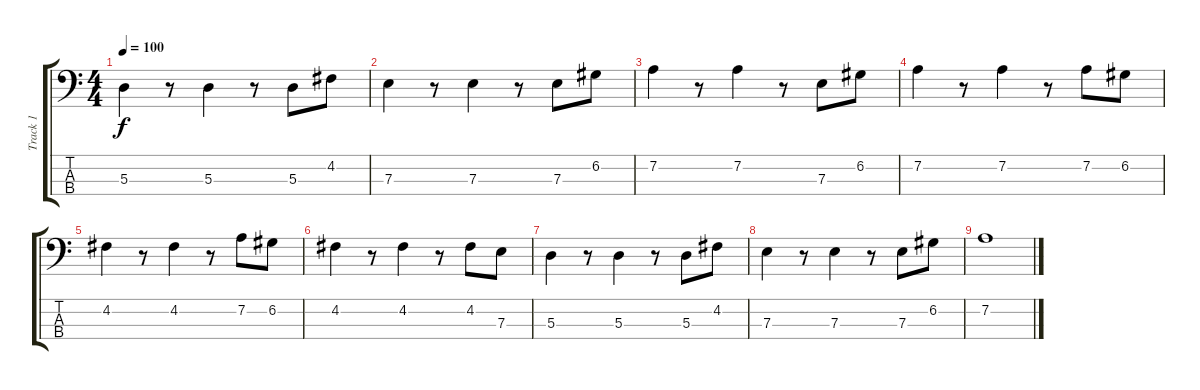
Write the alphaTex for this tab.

\track ("Track 1" "Track 1") {instrument slapbass1}
\staff {score tabs}
\tuning (G2 D2 A1 E1) {hide}
\ts (4 4)
\tempo 100
\clef f4
\ks c
5.3.4{dy f} r.8 5.3.4 r.8 5.3.8 4.2.8 |
7.3.4 r.8 7.3.4 r.8 7.3.8 6.2.8 |
7.2.4 r.8 7.2.4 r.8 7.3.8 6.2.8 |
7.2.4 r.8 7.2.4 r.8 7.2.8 6.2.8 |
4.2.4 r.8 4.2.4 r.8 7.2.8 6.2.8 |
4.2.4 r.8 4.2.4 r.8 4.2.8 7.3.8 |
5.3.4 r.8 5.3.4 r.8 5.3.8 4.2.8 |
7.3.4 r.8 7.3.4 r.8 7.3.8 6.2.8 |
7.2.1
